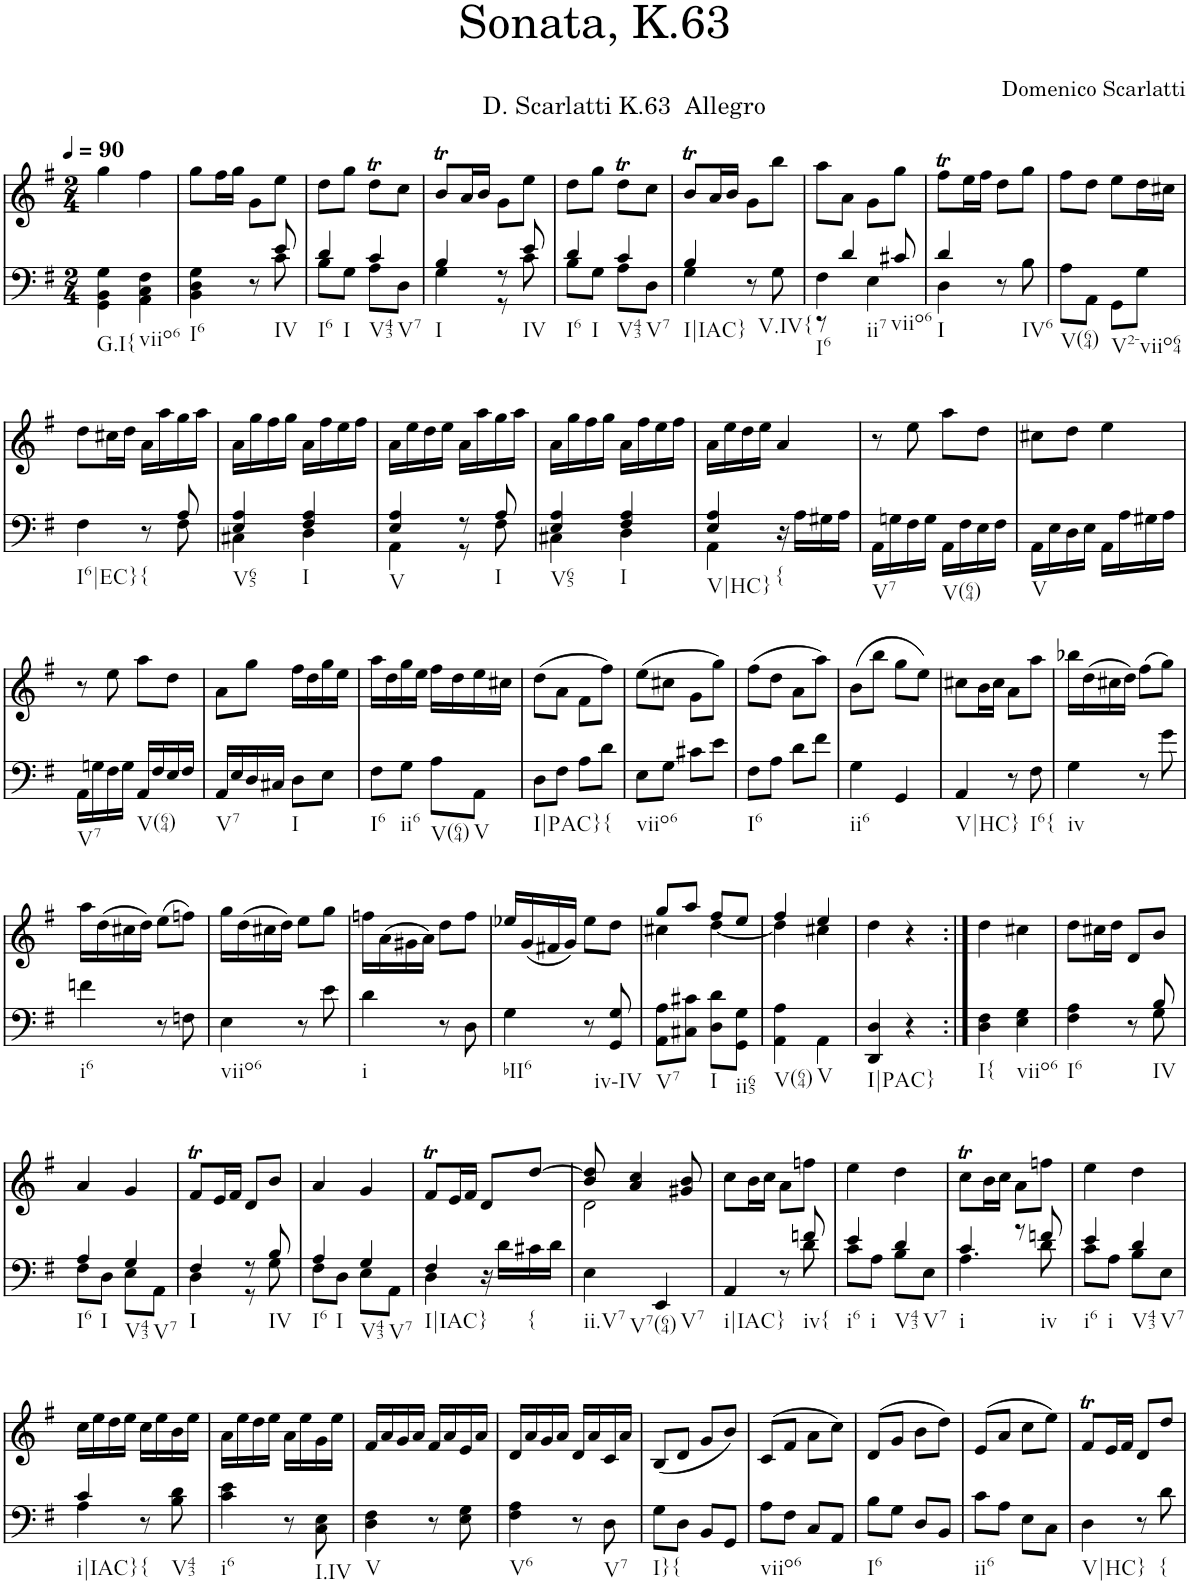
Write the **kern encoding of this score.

**kern	**kern
*part1	*part1
*staff2	*staff1
*I"Piano	*
*clefF4	*clefG2
*k[f#]	*k[f#]
*M2/4	*M2/4
*MM90	*MM90
=1	=1
!LO:TX:b:t=G.I{	!
4GG\ 4BB\ 4G\	4gg\
!LO:TX:b:t=viio6	!
4AA\ 4C\ 4F#\	4ff#\
=2	=2
*^	*
!LO:TX:b:t=I6	!	!
4BB\ 4D\ 4G\	4.ryy	8gg\L
.	.	16ff#\L
.	.	16gg\JJ
8r	.	8g\L
!LO:TX:b:t=IV	!	!
8c\	8e/	8ee\J
=3	=3	=3
!LO:TX:b:t=I6	!	!
8B\L	4d/	8dd\L
!	!	!LO:TX:a:t=D. Scarlatti K.63  Allegro
!LO:TX:b:t=I	!	!
8G\J	.	8gg\J
!LO:TX:b:t=V43	!	!
8A\L	4c/	8ddT\L
!LO:TX:b:t=V7	!	!
8D\J	.	8cc\J
=4	=4	=4
!LO:TX:b:t=I	!	!
4G\	4B/	8bt/L
.	.	16a/L
.	.	16b/JJ
8r	8r	8g\L
!LO:TX:b:t=IV	!	!
8c\	8e/	8ee\J
=5	=5	=5
!LO:TX:b:t=I6	!	!
8B\L	4d/	8dd\L
!LO:TX:b:t=I	!	!
8G\J	.	8gg\J
!LO:TX:b:t=V43	!	!
8A\L	4c/	8ddT\L
!LO:TX:b:t=V7	!	!
8D\J	.	8cc\J
=6	=6	=6
!LO:TX:b:t=I|IAC}	!	!
4G\	4B/	8bt/L
.	.	16a/L
.	.	16b/JJ
8r	4ryy	8g\L
!LO:TX:b:t=V.IV{	!	!
8G\	.	8bb\J
=7	=7	=7
!LO:TX:b:t=I6	!	!
4F#\	8r	8aa\L
.	4d/	8a\J
!LO:TX:b:t=ii7	!	!
!LO:TX:b:t=viio6	!	!
4E\	.	8g\L
.	8c#X/	8gg\J
=8	=8	=8
!LO:TX:b:t=I	!	!
4D\	4d/	8ff#t\L
.	.	16ee\L
.	.	16ff#\JJ
8r	4ryy	8dd\L
!LO:TX:b:t=IV6	!	!
8B\	.	8gg\J
*v	*v	*
=9	=9
!LO:TX:b:t=V(64)	!
8A\L	8ff#\L
8AA\J	8dd\J
!LO:TX:b:t=V2-viio64	!
8GG\L	8ee\L
8G\J	16dd\L
.	16cc#X\JJ
!!LO:LB:g=z
=10	=10
*^	*
!LO:TX:b:t=I6|EC}	!	!
4F#\	4.ryy	8dd\L
.	.	16cc#X\L
.	.	16dd\JJ
!LO:TX:b:t={	!	!
8r	.	16a\LL
.	.	16aa\
8F#\	8A/	16gg\
.	.	16aa\JJ
=11	=11	=11
!LO:TX:b:t=V65	!	!
4C#X\	4E/ 4A/	16a\LL
.	.	16gg\
.	.	16ff#\
.	.	16gg\JJ
!LO:TX:b:t=I	!	!
4D\	4F#/ 4A/	16a\LL
.	.	16ff#\
.	.	16ee\
.	.	16ff#\JJ
=12	=12	=12
!LO:TX:b:t=V	!	!
4AA\	4E/ 4A/	16a\LL
.	.	16ee\
.	.	16dd\
.	.	16ee\JJ
8r	8r	16a\LL
.	.	16aa\
!LO:TX:b:t=I	!	!
8F#\	8A/	16gg\
.	.	16aa\JJ
=13	=13	=13
!LO:TX:b:t=V65	!	!
4C#X\	4E/ 4A/	16a\LL
.	.	16gg\
.	.	16ff#\
.	.	16gg\JJ
!LO:TX:b:t=I	!	!
4D\	4F#/ 4A/	16a\LL
.	.	16ff#\
.	.	16ee\
.	.	16ff#\JJ
=14	=14	=14
!LO:TX:b:t=V|HC}	!	!
4AA\	4E/ 4A/	16a\LL
.	.	16ee\
.	.	16dd\
.	.	16ee\JJ
!LO:TX:b:t={	!	!
16r	4ryy	4a/
16A\LL	.	.
16G#X\	.	.
16A\JJ	.	.
*v	*v	*
=15	=15
!LO:TX:b:t=V7	!
16AA\LL	8r
16Gn\	.
16F#\	8ee\
16G\JJ	.
!LO:TX:b:t=V(64)	!
16AA\LL	8aa\L
16F#\	.
16E\	8dd\J
16F#\JJ	.
=16	=16
!LO:TX:b:t=V	!
16AA\LL	8cc#X\L
16E\	.
16D\	8dd\J
16E\JJ	.
16AA\LL	4ee\
16A\	.
16G#X\	.
16A\JJ	.
!!LO:LB:g=z
=17	=17
!LO:TX:b:t=V7	!
16AA\LL	8r
16Gn\	.
16F#\	8ee\
16G\JJ	.
!LO:TX:b:t=V(64)	!
16AA/LL	8aa\L
16F#/	.
16E/	8dd\J
16F#/JJ	.
=18	=18
!LO:TX:b:t=V7	!
16AA/LL	8a\L
16E/	.
16D/	8gg\J
16C#X/JJ	.
!LO:TX:b:t=I	!
8D\L	16ff#\LL
.	16dd\
8E\J	16gg\
.	16ee\JJ
=19	=19
!LO:TX:b:t=I6	!
8F#\L	16aa\LL
.	16dd\
!LO:TX:b:t=ii6	!
8G\J	16gg\
.	16ee\JJ
!LO:TX:b:t=V(64)	!
8A\L	16ff#\LL
.	16dd\
!LO:TX:b:t=V	!
8AA\J	16ee\
.	16cc#X\JJ
=20	=20
!LO:TX:b:t=I|PAC}{	!
8D\L	(8dd\L
8F#\J	8a\J
8A\L	8f#\L
8d\J	8ff#\J)
=21	=21
!LO:TX:b:t=viio6	!
8E\L	(8ee\L
8G\J	8cc#X\J
8c#X\L	8g\L
8e\J	8gg\J)
=22	=22
!LO:TX:b:t=I6	!
8F#\L	(8ff#\L
8A\J	8dd\J
8d\L	8a\L
8f#\J	8aa\J)
=23	=23
!LO:TX:b:t=ii6	!
4G\	(8b\L
.	8bb\J
4GG/	8gg\L
.	8ee\J)
=24	=24
!LO:TX:b:t=V|HC}	!
4AA/	8cc#X\L
.	16b\L
.	16cc#\JJ
8r	8a\L
!LO:TX:b:t=I6{	!
8F#\	8aa\J
=25	=25
!LO:TX:b:t=iv	!
4G\	16bb-X\LL
.	(16dd\
.	16cc#X\
.	16dd\JJ)
8r	(8ff#\L
8g\	8gg\J)
!!LO:LB:g=z
=26	=26
!LO:TX:b:t=i6	!
4fn\	16aa\LL
.	(16dd\
.	16cc#X\
.	16dd\JJ)
8r	(8ee\L
8Fn\	8ffn\J)
=27	=27
!LO:TX:b:t=viio6	!
4E\	16gg\LL
.	(16dd\
.	16cc#X\
.	16dd\JJ)
8r	8ee\L
8e\	8gg\J
=28	=28
!LO:TX:b:t=i	!
4d\	16ffn\LL
.	(16a\
.	16g#X\
.	16a\JJ)
8r	8dd\L
8D\	8ff\J
=29	=29
!LO:TX:b:t=bII6	!
4G\	16ee-X/LL
.	(16g/
.	16f#X/
.	16g/JJ)
8r	8ee-\L
!LO:TX:b:t=iv-IV	!
8GG/ 8G/	8dd\J
=30	=30
*	*^
!LO:TX:b:t=V7	!	!
8AA\ 8A\L	8gg/L	4cc#X\
8C#X\ 8c#X\J	8aa/J	.
!LO:TX:b:t=I	!	!
8D\ 8d\L	8ff#/L	[4dd\
!LO:TX:b:t=ii65	!	!
8GG\ 8G\J	8ee/J	.
=31	=31	=31
!LO:TX:b:t=V(64)	!	!
4AA\ 4A\	4ff#/	4dd\]
!LO:TX:b:t=V	!	!
4AA\	4ee/	4cc#X\
=32	=32	=32
!LO:TX:b:t=I|PAC}	!	!
*	*v	*v
4DD/ 4D/	4dd\
4r	4r
=33:|!	=33:|!
!LO:TX:b:t=I{	!
4D\ 4F#\	4dd\
!LO:TX:b:t=viio6	!
4E\ 4G\	4cc#X\
=34	=34
*^	*
!LO:TX:b:t=I6	!	!
4F#\ 4A\	4.ryy	8dd\L
.	.	16cc#X\L
.	.	16dd\JJ
8r	.	8d/L
!LO:TX:b:t=IV	!	!
8G\	8B/	8b/J
!!LO:LB:g=z
=35	=35	=35
!LO:TX:b:t=I6	!	!
8F#\L	4A/	4a/
!LO:TX:b:t=I	!	!
8D\J	.	.
!LO:TX:b:t=V43	!	!
8E\L	4G/	4g/
!LO:TX:b:t=V7	!	!
8AA\J	.	.
=36	=36	=36
!LO:TX:b:t=I	!	!
4D\	4F#/	8f#t/L
.	.	16e/L
.	.	16f#/JJ
8r	8r	8d/L
!LO:TX:b:t=IV	!	!
8G\	8B/	8b/J
=37	=37	=37
!LO:TX:b:t=I6	!	!
8F#\L	4A/	4a/
!LO:TX:b:t=I	!	!
8D\J	.	.
!LO:TX:b:t=V43	!	!
8E\L	4G/	4g/
!LO:TX:b:t=V7	!	!
8AA\J	.	.
=38	=38	=38
!LO:TX:b:t=I|IAC}	!	!
4D\	4F#/	8f#t/L
.	.	16e/L
.	.	16f#/JJ
16r	4ryy	8d/L
16d\LL	.	.
!LO:TX:b:t={	!	!
16c#X\	.	[8dd/J
16d\JJ	.	.
*v	*v	*
=39	=39
*	*^
!LO:TX:b:t=ii.V7	!	!
!LO:TX:b:t=V7(64)	!	!
4E\	8b/ 8dd/]	2d\
.	4a/ 4cc/	.
!LO:TX:b:t=V7	!	!
4EE/	.	.
.	8g#X/ 8b/	.
*	*v	*v
=40	=40
*^	*
!LO:TX:b:t=i|IAC}	!	!
4AA/	4.ryy	8cc\L
.	.	16b\L
.	.	16cc\JJ
8r	.	8a\L
!LO:TX:b:t=iv{	!	!
8d\	8fn/	8ffn\J
=41	=41	=41
!LO:TX:b:t=i6	!	!
8c\L	4e/	4ee\
!LO:TX:b:t=i	!	!
8A\J	.	.
!LO:TX:b:t=V43	!	!
8B\L	4d/	4dd\
!LO:TX:b:t=V7	!	!
8E\J	.	.
=42	=42	=42
!LO:TX:b:t=i	!	!
4A\	4.c/	8ccT\L
.	.	16b\L
.	.	16cc\JJ
8r	.	8a\L
!LO:TX:b:t=iv	!	!
8d\	8fn/	8ffn\J
=43	=43	=43
!LO:TX:b:t=i6	!	!
8c\L	4e/	4ee\
!LO:TX:b:t=i	!	!
8A\J	.	.
!LO:TX:b:t=V43	!	!
8B\L	4d/	4dd\
!LO:TX:b:t=V7	!	!
8E\J	.	.
!!LO:LB:g=z
=44	=44	=44
!LO:TX:b:t=i|IAC}{	!	!
4A\	4c/	16cc\LL
.	.	16ee\
.	.	16dd\
.	.	16ee\JJ
8r	4ryy	16cc\LL
.	.	16ee\
!LO:TX:b:t=V43	!	!
8B\ 8d\	.	16b\
.	.	16ee\JJ
*v	*v	*
=45	=45
!LO:TX:b:t=i6	!
4c\ 4e\	16a\LL
.	16ee\
.	16dd\
.	16ee\JJ
8r	16a\LL
.	16ee\
!LO:TX:b:t=I.IV	!
8C\ 8E\	16g\
.	16ee\JJ
=46	=46
!LO:TX:b:t=V	!
4D\ 4F#\	16f#/LL
.	16a/
.	16g/
.	16a/JJ
8r	16f#/LL
.	16a/
8E\ 8G\	16e/
.	16a/JJ
=47	=47
!LO:TX:b:t=V6	!
4F#\ 4A\	16d/LL
.	16a/
.	16g/
.	16a/JJ
8r	16d/LL
.	16a/
!LO:TX:b:t=V7	!
8D\	16c/
.	16a/JJ
=48	=48
!LO:TX:b:t=I}{	!
8G\L	(8B/L
8D\J	8d/J
8BB/L	8g/L
8GG/J	8b/J)
=49	=49
!LO:TX:b:t=viio6	!
8A\L	(8c/L
8F#\J	8f#/J
8C/L	8a\L
8AA/J	8cc\J)
=50	=50
!LO:TX:b:t=I6	!
8B\L	(8d/L
8G\J	8g/J
8D/L	8b\L
8BB/J	8dd\J)
=51	=51
!LO:TX:b:t=ii6	!
8c\L	(8e/L
8A\J	8a/J
8E\L	8cc\L
8C\J	8ee\J)
=52	=52
!LO:TX:b:t=V|HC}	!
4D\	8f#t/L
.	16e/L
.	16f#/JJ
8r	8d/L
!LO:TX:b:t={	!
8d\	8dd/J
=	=
*-	*-
